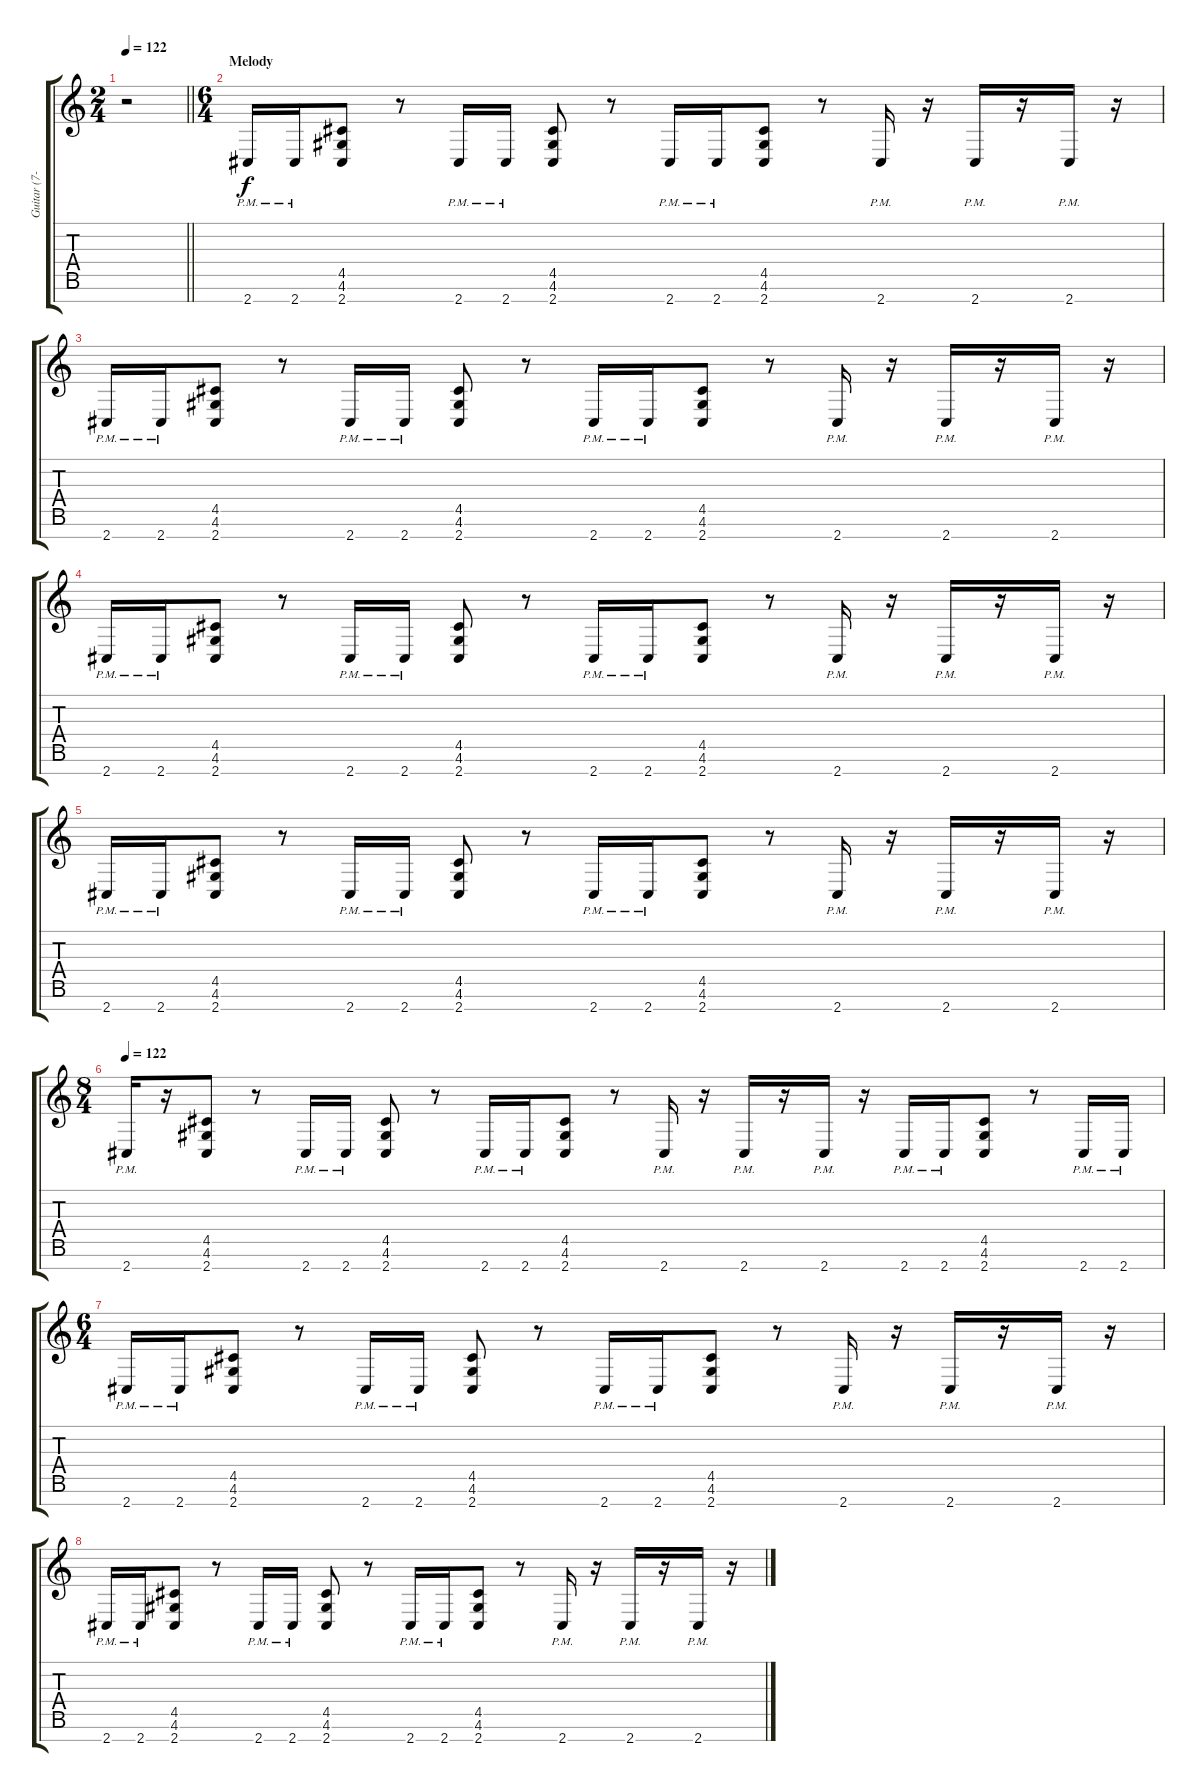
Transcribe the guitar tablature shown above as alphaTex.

\track ("Guitar (7-string)" "Guitar (7-") {instrument distortionguitar}
\staff {score tabs}
\tuning (E4 B3 G3 D3 A2 E2 B1) {hide}
\ts (2 4)
\tempo 122
\clef g2
\barLineRight lightlight
\ks c
r.2{dy f} |
\ts (6 4)
\section ("" "Melody")
2.7{pm}.16 2.7{pm}.16 (4.5 4.6 2.7).8 r.8 2.7{pm}.16 2.7{pm}.16 (4.5 4.6 2.7).8 r.8 2.7{pm}.16 2.7{pm}.16 (4.5 4.6 2.7).8 r.8 2.7{pm}.16 r.16 2.7{pm}.16 r.16 2.7{pm}.16 r.16 |
2.7{pm}.16 2.7{pm}.16 (4.5 4.6 2.7).8 r.8 2.7{pm}.16 2.7{pm}.16 (4.5 4.6 2.7).8 r.8 2.7{pm}.16 2.7{pm}.16 (4.5 4.6 2.7).8 r.8 2.7{pm}.16 r.16 2.7{pm}.16 r.16 2.7{pm}.16 r.16 |
2.7{pm}.16 2.7{pm}.16 (4.5 4.6 2.7).8 r.8 2.7{pm}.16 2.7{pm}.16 (4.5 4.6 2.7).8 r.8 2.7{pm}.16 2.7{pm}.16 (4.5 4.6 2.7).8 r.8 2.7{pm}.16 r.16 2.7{pm}.16 r.16 2.7{pm}.16 r.16 |
2.7{pm}.16 2.7{pm}.16 (4.5 4.6 2.7).8 r.8 2.7{pm}.16 2.7{pm}.16 (4.5 4.6 2.7).8 r.8 2.7{pm}.16 2.7{pm}.16 (4.5 4.6 2.7).8 r.8 2.7{pm}.16 r.16 2.7{pm}.16 r.16 2.7{pm}.16 r.16 |
\ts (8 4)
\tempo 122
2.7{pm}.16{balance 8} r.16 (4.5 4.6 2.7).8 r.8 2.7{pm}.16 2.7{pm}.16 (4.5 4.6 2.7).8 r.8 2.7{pm}.16 2.7{pm}.16 (4.5 4.6 2.7).8 r.8 2.7{pm}.16 r.16 2.7{pm}.16 r.16 2.7{pm}.16 r.16 2.7{pm}.16 2.7{pm}.16 (4.5 4.6 2.7).8 r.8 2.7{pm}.16 2.7{pm}.16 |
\ts (6 4)
2.7{pm}.16 2.7{pm}.16 (4.5 4.6 2.7).8 r.8 2.7{pm}.16 2.7{pm}.16 (4.5 4.6 2.7).8 r.8 2.7{pm}.16 2.7{pm}.16 (4.5 4.6 2.7).8 r.8 2.7{pm}.16 r.16 2.7{pm}.16 r.16 2.7{pm}.16 r.16 |
2.7{pm}.16 2.7{pm}.16 (4.5 4.6 2.7).8 r.8 2.7{pm}.16 2.7{pm}.16 (4.5 4.6 2.7).8 r.8 2.7{pm}.16 2.7{pm}.16 (4.5 4.6 2.7).8 r.8 2.7{pm}.16 r.16 2.7{pm}.16 r.16 2.7{pm}.16 r.16
